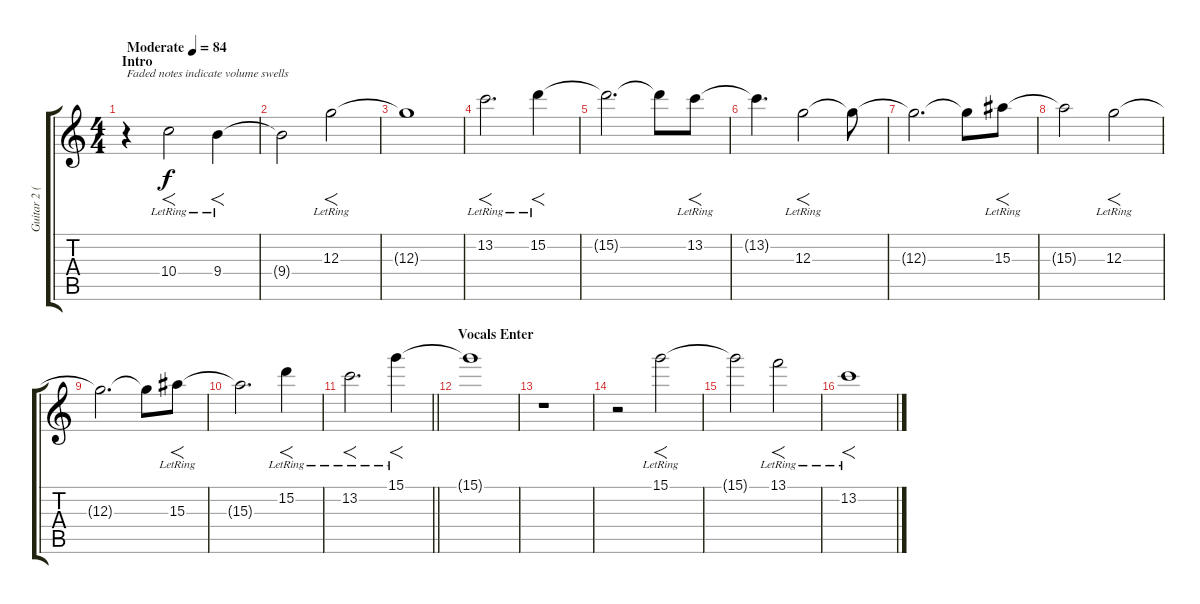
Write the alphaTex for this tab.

\track ("Guitar 2 (Clean w/ Delay)" "Guitar 2 (") {instrument electricguitarjazz}
\staff {score tabs}
\tuning (E4 B3 G3 D3 A2 E2) {hide}
\ts (4 4)
\section ("" "Intro")
\tempo (84 "Moderate")
\clef g2
\ks c
r.4{txt "Faded notes indicate volume swells" dy f instrument electricguitarjazz} 10.4{lr}.2{f} 9.4{lr}.4{f} |
9.4{t}.2 12.3{lr}.2{f} |
12.3{t}.1 |
13.2{lr}.2{f d} 15.2{lr}.4{f} |
15.2{t}.2{d} 15.2{t}.8 13.2{lr}.8{f} |
13.2{t}.4{d} 12.3{lr}.2{f} 12.3{t}.8 |
12.3{t}.2{d} 12.3{t}.8 15.3{lr}.8{f} |
15.3{t}.2 12.3{lr}.2{f} |
12.3{t}.2{d} 12.3{t}.8 15.3{lr}.8{f} |
15.3{t}.2{d} 15.2{lr}.4{f} |
\barLineRight lightlight
13.2{lr}.2{f d} 15.1{lr}.4{f} |
\section ("" "Vocals Enter")
15.1{t}.1 |
r.1 |
r.2 15.1{lr}.2{f} |
15.1{t}.2 13.1{lr}.2{f} |
13.2{lr}.1{f}
